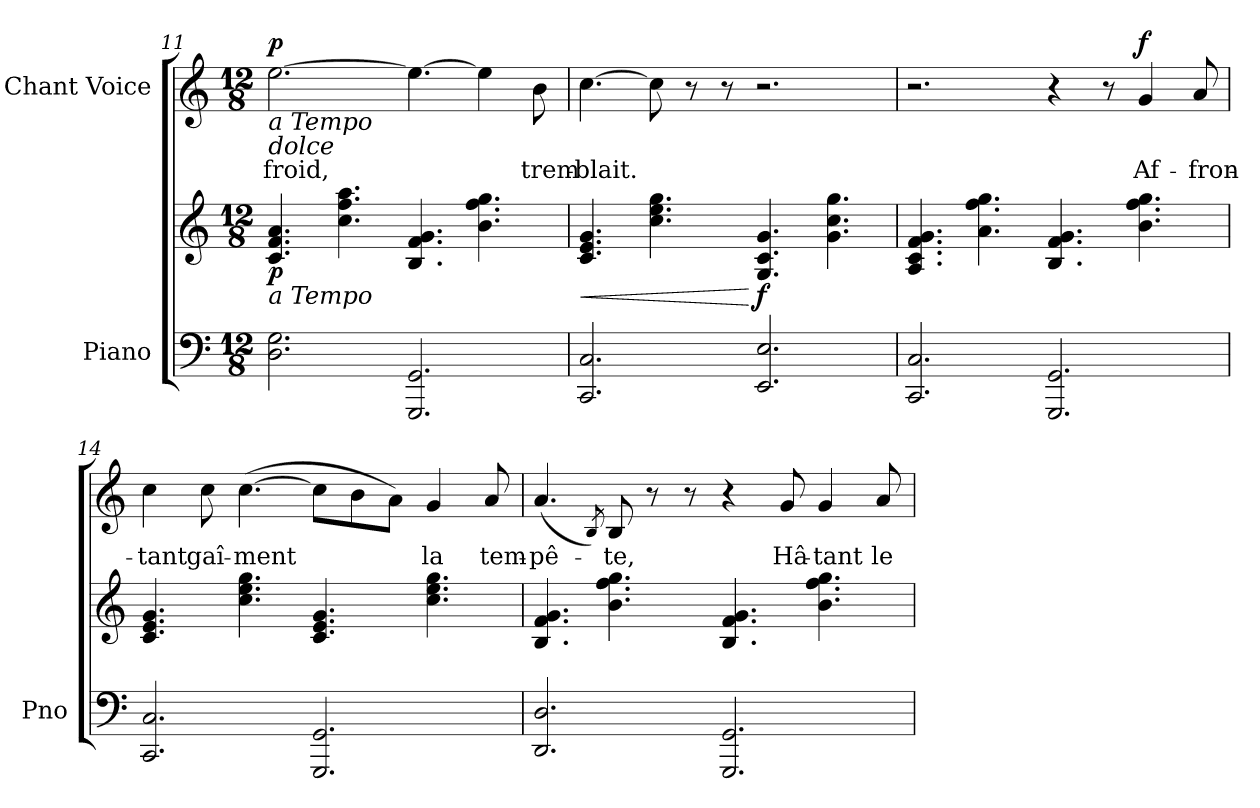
**kern	**kern	**dynam	**kern	**text	**dynam
*part2	*part2	*part2	*part1	*part1	*part1
*staff3	*staff2	*staff2/3	*staff1	*staff1	*staff1
*I"Piano	*	*	*I"Chant Voice	*	*
*I'Pno	*	*	*	*	*
*clefF4	*clefG2	*	*clefG2	*	*
*k[]	*k[]	*	*k[]	*	*
*M12/8	*M12/8	*	*M12/8	*	*
=11	=11	=11	=11	=11	=11
!	!	!	!LO:TX:b:i:t=a Tempo	!	!
!	!	!	!LO:TX:b:i:t=dolce	!	!
!	!LO:TX:b:i:t=a Tempo	!	!	!	!
!	!	!LO:DY:b	!	!LO:LY:b	!LO:DY:a
2.D\ 2.G\	4.c/ 4.f/ 4.a/	p	[2.ee\	froid,	p
.	4.cc\ 4.ff\ 4.aa\	.	.	.	.
2.GGG/ 2.GG/	4.B/ 4.f/ 4.g/	.	4.ee\_	.	.
.	4.b\ 4.ff\ 4.gg\	.	4ee\]	.	.
!	!	!	!	!LO:LY:b	!
.	.	.	8b\	trem-	.
=12	=12	=12	=12	=12	=12
!	!	!LO:HP:b	!	!LO:LY:b	!
2.CC/ 2.C/	4.c/ 4.e/ 4.g/	<	[4.cc\	-blait.	.
.	4.cc\ 4.ee\ 4.gg\	.	8cc\]	.	.
.	.	.	8r	.	.
.	.	.	8r	.	.
!	!	!LO:DY:n=1:b	!	!	!
2.EE/ 2.E/	4.G/ 4.c/ 4.g/	[ f	2.r	.	.
.	4.g\ 4.cc\ 4.gg\	.	.	.	.
!!LO:LB:g=z
=13	=13	=13	=13	=13	=13
2.CC/ 2.C/	4.A/ 4.c/ 4.f/ 4.g/	.	2.r	.	.
.	4.a\ 4.ff\ 4.gg\	.	.	.	.
2.GGG/ 2.GG/	4.B/ 4.f/ 4.g/	.	4r	.	.
.	.	.	8r	.	.
!	!	!	!	!LO:LY:b	!LO:DY:a
.	4.b\ 4.ff\ 4.gg\	.	4g/	Af-	f
!	!	!	!	!LO:LY:b	!
.	.	.	8a/	-fron-	.
=14	=14	=14	=14	=14	=14
!	!	!	!	!LO:LY:b	!
2.CC/ 2.C/	4.c/ 4.e/ 4.g/	.	4cc\	-tant	.
!	!	!	!	!LO:LY:b	!
.	.	.	8cc\	gaî-	.
!	!	!	!	!LO:LY:b	!
.	4.cc\ 4.ee\ 4.gg\	.	([4.cc\	-ment	.
2.GGG/ 2.GG/	4.c/ 4.e/ 4.g/	.	8cc\L]	.	.
.	.	.	8b\	.	.
.	.	.	8a\J)	.	.
!	!	!	!	!LO:LY:b	!
.	4.cc\ 4.ee\ 4.gg\	.	4g/	la	.
!	!	!	!	!LO:LY:b	!
.	.	.	8a/	tem-	.
=15	=15	=15	=15	=15	=15
!	!	!	!	!LO:LY:b	!
2.DD/ 2.D/	4.B/ 4.f/ 4.g/	.	(4.a/	-pê-	.
.	.	.	8qB/)	.	.
!	!	!	!	!LO:LY:b	!
.	4.b\ 4.ff\ 4.gg\	.	8B/	-te,	.
.	.	.	8r	.	.
.	.	.	8r	.	.
2.GGG/ 2.GG/	4.B/ 4.f/ 4.g/	.	4r	.	.
!	!	!	!	!LO:LY:b	!
.	.	.	8g/	Hâ-	.
!	!	!	!	!LO:LY:b	!
.	4.b\ 4.ff\ 4.gg\	.	4g/	-tant	.
!	!	!	!	!LO:LY:b	!
.	.	.	8a/	le	.
=	=	=	=	=	=
*-	*-	*-	*-	*-	*-
